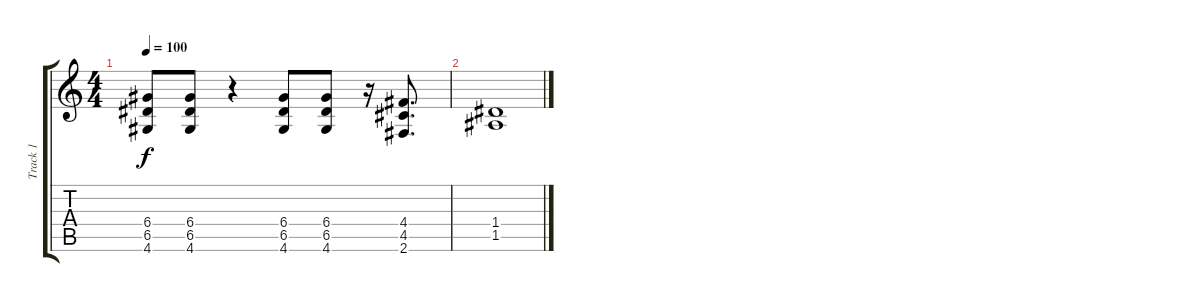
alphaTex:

\track ("Track 1" "Track 1") {instrument distortionguitar}
\staff {score tabs}
\tuning (E4 B3 G3 D3 A2 E2) {hide}
\ts (4 4)
\tempo 100
\clef g2
\ks c
(6.4 6.5 4.6).8{dy f} (6.4 6.5 4.6).8 r.4 (6.4 6.5 4.6).8 (6.4 6.5 4.6).8 r.16 (4.4 4.5 2.6).8{d} |
(1.4 1.5).1
